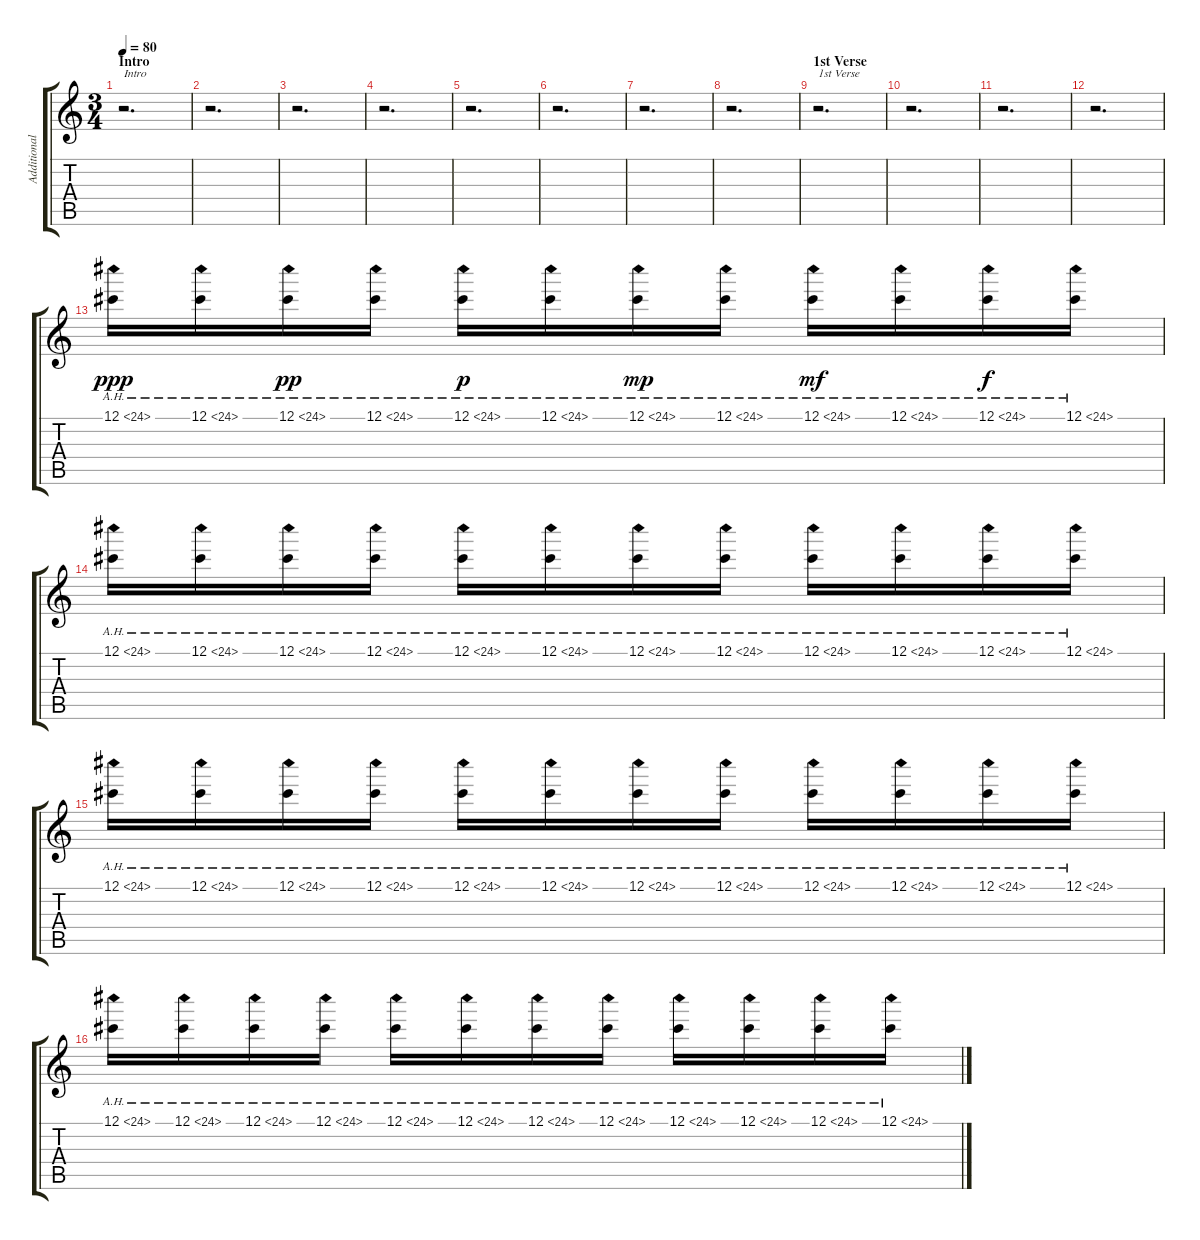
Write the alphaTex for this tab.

\track ("Additional Guitar" "Additional") {instrument distortionguitar}
\staff {score tabs}
\tuning (Db4 Ab3 E3 B2 Gb2 Db2) {hide}
\ts (3 4)
\section ("" "Intro")
\tempo 80
\clef g2
\ks c
r.2{d txt "Intro" dy ppp instrument distortionguitar} |
r.2{d} |
r.2{d} |
r.2{d} |
r.2{d} |
r.2{d} |
r.2{d} |
r.2{d} |
\section ("" "1st Verse")
r.2{d txt "1st Verse"} |
r.2{d} |
r.2{d} |
r.2{d} |
12.1{ah 12}.16 12.1{ah 12}.16 12.1{ah 12}.16{dy pp} 12.1{ah 12}.16 12.1{ah 12}.16{dy p} 12.1{ah 12}.16 12.1{ah 12}.16{dy mp} 12.1{ah 12}.16 12.1{ah 12}.16{dy mf} 12.1{ah 12}.16 12.1{ah 12}.16{dy f} 12.1{ah 12}.16 |
12.1{ah 12}.16 12.1{ah 12}.16 12.1{ah 12}.16 12.1{ah 12}.16 12.1{ah 12}.16 12.1{ah 12}.16 12.1{ah 12}.16 12.1{ah 12}.16 12.1{ah 12}.16 12.1{ah 12}.16 12.1{ah 12}.16 12.1{ah 12}.16 |
12.1{ah 12}.16 12.1{ah 12}.16 12.1{ah 12}.16 12.1{ah 12}.16 12.1{ah 12}.16 12.1{ah 12}.16 12.1{ah 12}.16 12.1{ah 12}.16 12.1{ah 12}.16 12.1{ah 12}.16 12.1{ah 12}.16 12.1{ah 12}.16 |
12.1{ah 12}.16 12.1{ah 12}.16 12.1{ah 12}.16 12.1{ah 12}.16 12.1{ah 12}.16 12.1{ah 12}.16 12.1{ah 12}.16 12.1{ah 12}.16 12.1{ah 12}.16 12.1{ah 12}.16 12.1{ah 12}.16 12.1{ah 12}.16
